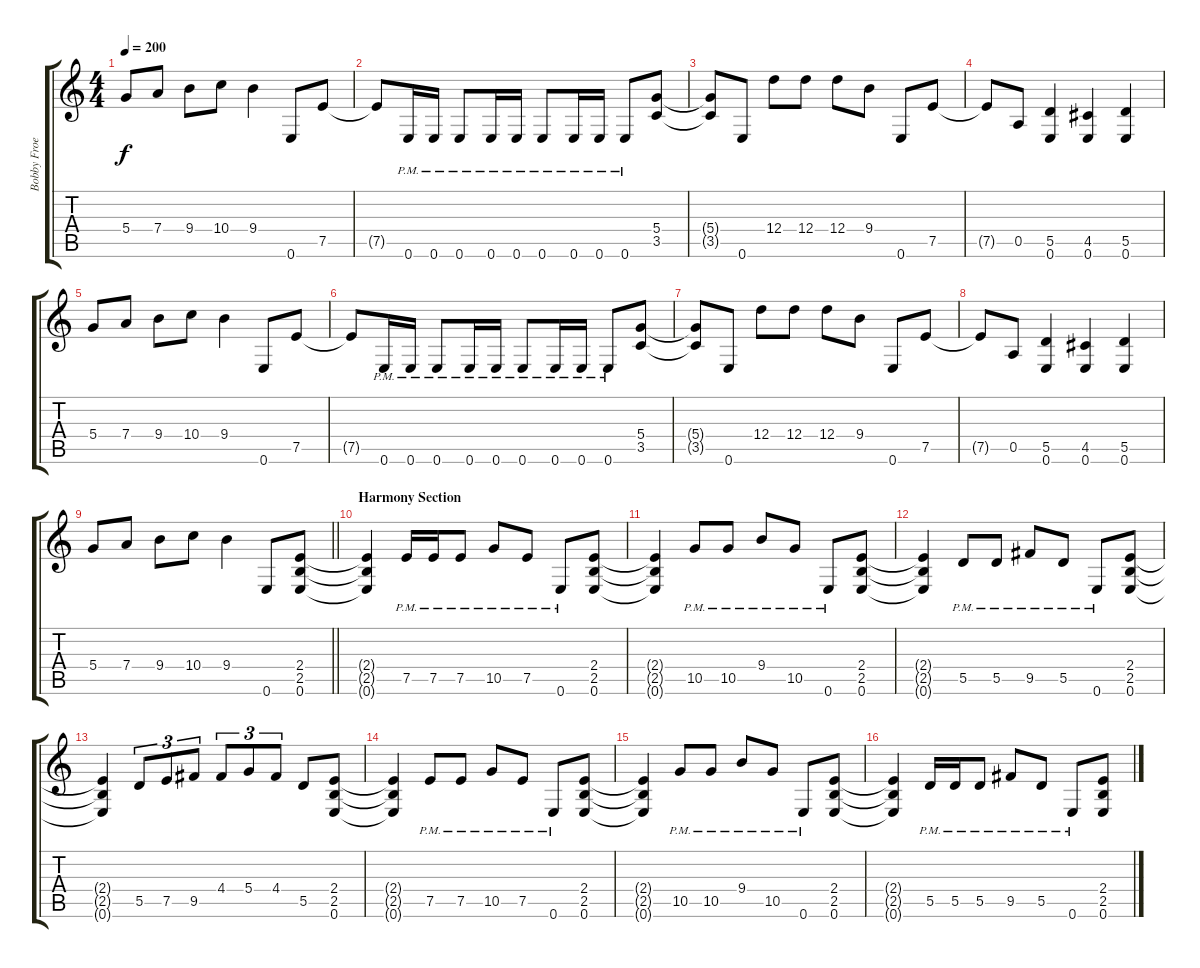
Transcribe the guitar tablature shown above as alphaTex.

\track ("Bobby Froese" "Bobby Froe") {instrument distortionguitar}
\staff {score tabs}
\tuning (E4 B3 G3 D3 A2 E2) {hide}
\ts (4 4)
\tempo 200
\clef g2
\ks c
5.4.8{dy f} 7.4.8 9.4.8 10.4.8 9.4.4 0.6.8 7.5.8 |
7.5{t}.8 0.6{pm}.16 0.6{pm}.16 0.6{pm}.8 0.6{pm}.16 0.6{pm}.16 0.6{pm}.8 0.6{pm}.16 0.6{pm}.16 0.6{pm}.8 (5.4 3.5).8 |
(5.4{t} 3.5{t}).8 0.6.8 12.4.8 12.4.8 12.4.8 9.4.8 0.6.8 7.5.8 |
7.5{t}.8 0.5.8 (5.5 0.6).4 (4.5 0.6).4 (5.5 0.6).4 |
5.4.8 7.4.8 9.4.8 10.4.8 9.4.4 0.6.8 7.5.8 |
7.5{t}.8 0.6{pm}.16 0.6{pm}.16 0.6{pm}.8 0.6{pm}.16 0.6{pm}.16 0.6{pm}.8 0.6{pm}.16 0.6{pm}.16 0.6{pm}.8 (5.4 3.5).8 |
(5.4{t} 3.5{t}).8 0.6.8 12.4.8 12.4.8 12.4.8 9.4.8 0.6.8 7.5.8 |
7.5{t}.8 0.5.8 (5.5 0.6).4 (4.5 0.6).4 (5.5 0.6).4 |
\barLineRight lightlight
5.4.8 7.4.8 9.4.8 10.4.8 9.4.4 0.6.8 (2.4 2.5 0.6).8 |
\section ("" "Harmony Section")
(2.4{t} 2.5{t} 0.6{t}).4 7.5{pm}.16 7.5{pm}.16 7.5{pm}.8 10.5{pm}.8 7.5{pm}.8 0.6{pm}.8 (2.4 2.5 0.6).8 |
(2.4{t} 2.5{t} 0.6{t}).4 10.5{pm}.8 10.5{pm}.8 9.4{pm}.8 10.5{pm}.8 0.6{pm}.8 (2.4 2.5 0.6).8 |
(2.4{t} 2.5{t} 0.6{t}).4 5.5{pm}.8 5.5{pm}.8 9.5{pm}.8 5.5{pm}.8 0.6{pm}.8 (2.4 2.5 0.6).8 |
(2.4{t} 2.5{t} 0.6{t}).4 5.5.8{tu (3 2)} 7.5.8{tu (3 2)} 9.5.8{tu (3 2)} 4.4.8{tu (3 2)} 5.4.8{tu (3 2)} 4.4.8{tu (3 2)} 5.5.8 (2.4 2.5 0.6).8 |
(2.4{t} 2.5{t} 0.6{t}).4 7.5{pm}.8 7.5{pm}.8 10.5{pm}.8 7.5{pm}.8 0.6{pm}.8 (2.4 2.5 0.6).8 |
(2.4{t} 2.5{t} 0.6{t}).4 10.5{pm}.8 10.5{pm}.8 9.4{pm}.8 10.5{pm}.8 0.6{pm}.8 (2.4 2.5 0.6).8 |
(2.4{t} 2.5{t} 0.6{t}).4 5.5{pm}.16 5.5{pm}.16 5.5{pm}.8 9.5{pm}.8 5.5{pm}.8 0.6{pm}.8 (2.4 2.5 0.6).8
